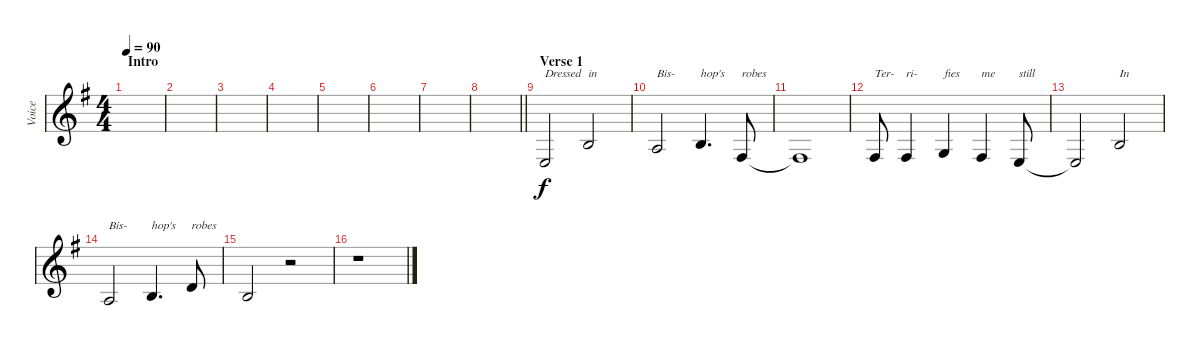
\track ("Voice" "Voice") {instrument clarinet}
\staff {score}
\tuning (E4 B3 G3 D3) {hide}
\ts (4 4)
\section ("" "Intro")
\tempo 90
\clef g2
\ks eminor
|
|
|
|
|
|
|
\barLineRight lightlight
|
\section ("" "Verse 1")
2.4.2{txt "Dressed"} 0.2.2{txt "in"} |
2.3.2{txt "Bis-"} 0.2.4{d txt "hop's"} 4.4.8{txt "robes"} |
4.4{t}.1 |
4.4.8{txt "Ter-"} 4.4.4{txt "ri-"} 0.3.4{txt "fies"} 4.4.4{txt "me"} 2.4.8{txt "still"} |
2.4{t}.2 0.2.2{txt "In"} |
2.3.2{txt "Bis-"} 0.2.4{d txt "hop's"} 3.2.8{txt "robes"} |
4.3.2 r.2 |
r.1
